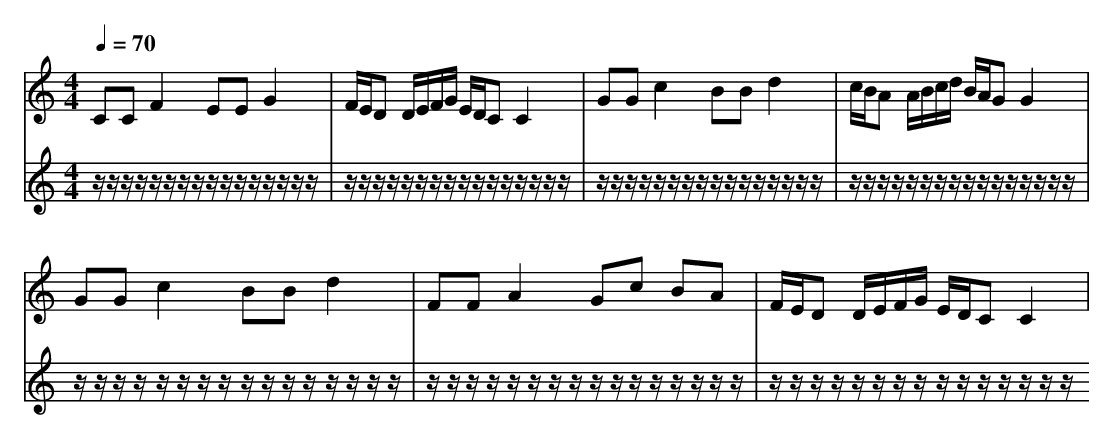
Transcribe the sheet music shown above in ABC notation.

X:1
T:
M: 4/4
L: 1/8
Q:1/4=70
K:C % 0 sharps
V:1
CC F2 EE G2|F/2E/2D D/2E/2F/2G/2 E/2D/2C C2|GG c2 BB d2|c/2B/2A A/2B/2c/2d/2 B/2A/2G G2|
GG c2 BB d2|FF A2 Gc BA|F/2E/2D D/2E/2F/2G/2 E/2D/2C C2|
V:2
z/2z/2z/2z/2 z/2z/2z/2z/2 z/2z/2z/2z/2 z/2z/2z/2z/2|z/2z/2z/2z/2 z/2z/2z/2z/2 z/2z/2z/2z/2 z/2z/2z/2z/2|z/2z/2z/2z/2 z/2z/2z/2z/2 z/2z/2z/2z/2 z/2z/2z/2z/2|z/2z/2z/2z/2 z/2z/2z/2z/2 z/2z/2z/2z/2 z/2z/2z/2z/2|
z/2z/2z/2z/2 z/2z/2z/2z/2 z/2z/2z/2z/2 z/2z/2z/2z/2|z/2z/2z/2z/2 z/2z/2z/2z/2 z/2z/2z/2z/2 z/2z/2z/2z/2|z/2z/2z/2z/2 z/2z/2z/2z/2 z/2z/2z/2z/2 z/2z/2z/2
